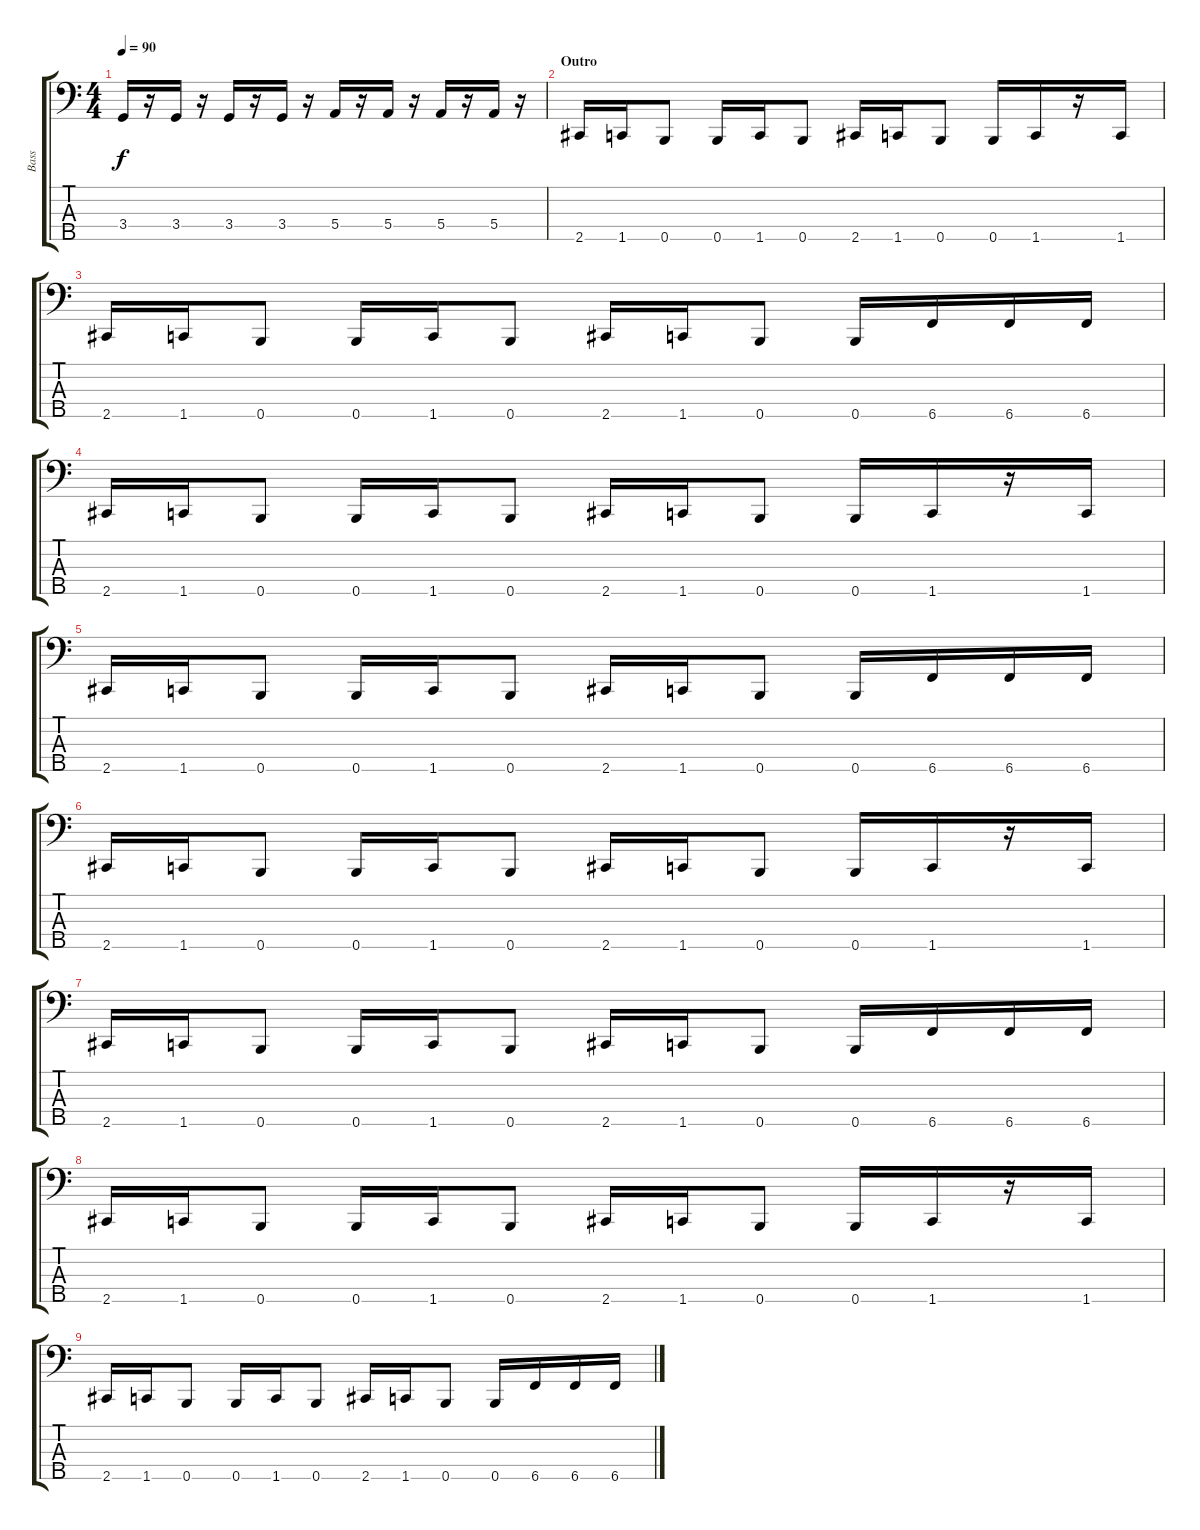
\track ("Bass" "Bass") {instrument electricbasspick}
\staff {score tabs}
\tuning (G2 D2 A1 E1 B0) {hide}
\ts (4 4)
\tempo 90
\clef f4
\ks c
3.4.16{dy f} r.16 3.4.16 r.16 3.4.16 r.16 3.4.16 r.16 5.4.16 r.16 5.4.16 r.16 5.4.16 r.16 5.4.16 r.16 |
\section ("" "Outro")
2.5.16 1.5.16 0.5.8 0.5.16 1.5.16 0.5.8 2.5.16 1.5.16 0.5.8 0.5.16 1.5.16 r.16 1.5.16 |
2.5.16 1.5.16 0.5.8 0.5.16 1.5.16 0.5.8 2.5.16 1.5.16 0.5.8 0.5.16 6.5.16 6.5.16 6.5.16 |
2.5.16 1.5.16 0.5.8 0.5.16 1.5.16 0.5.8 2.5.16 1.5.16 0.5.8 0.5.16 1.5.16 r.16 1.5.16 |
2.5.16 1.5.16 0.5.8 0.5.16 1.5.16 0.5.8 2.5.16 1.5.16 0.5.8 0.5.16 6.5.16 6.5.16 6.5.16 |
2.5.16 1.5.16 0.5.8 0.5.16 1.5.16 0.5.8 2.5.16 1.5.16 0.5.8 0.5.16 1.5.16 r.16 1.5.16 |
2.5.16 1.5.16 0.5.8 0.5.16 1.5.16 0.5.8 2.5.16 1.5.16 0.5.8 0.5.16 6.5.16 6.5.16 6.5.16 |
2.5.16 1.5.16 0.5.8 0.5.16 1.5.16 0.5.8 2.5.16 1.5.16 0.5.8 0.5.16 1.5.16 r.16 1.5.16 |
2.5.16 1.5.16 0.5.8 0.5.16 1.5.16 0.5.8 2.5.16 1.5.16 0.5.8 0.5.16 6.5.16 6.5.16 6.5.16
